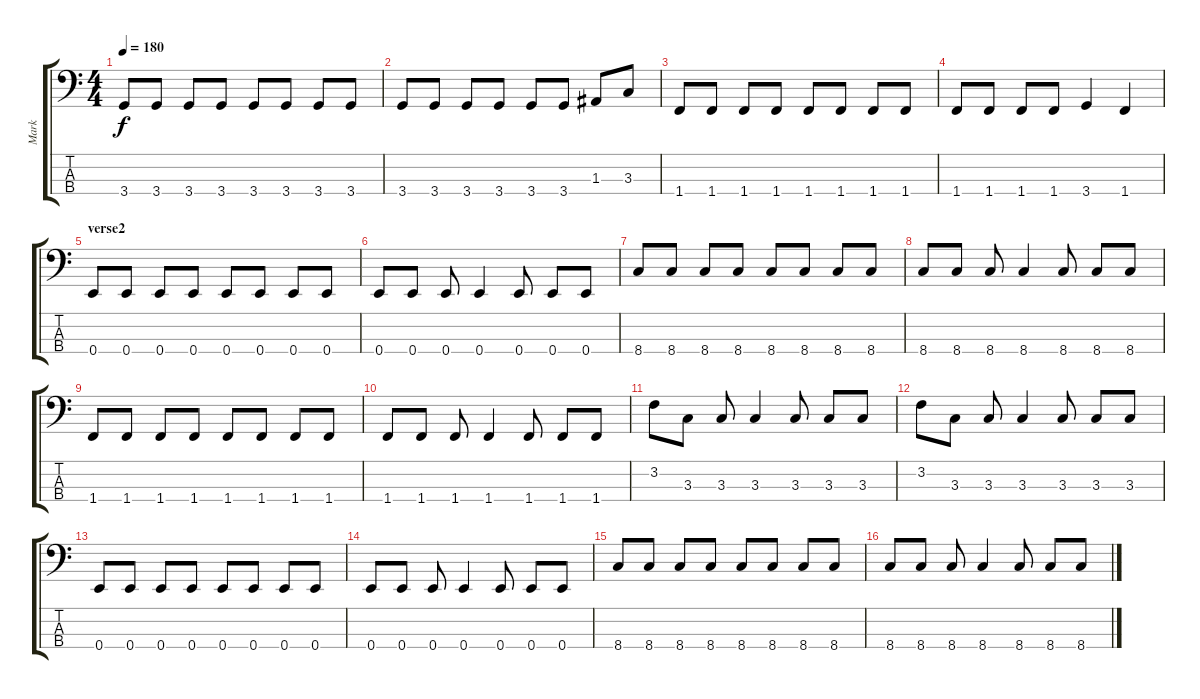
\track ("Mark" "Mark") {instrument electricbassfinger}
\staff {score tabs}
\tuning (G2 D2 A1 E1) {hide}
\ts (4 4)
\tempo 180
\clef f4
\ks c
3.4.8{dy f} 3.4.8 3.4.8 3.4.8 3.4.8 3.4.8 3.4.8 3.4.8 |
3.4.8 3.4.8 3.4.8 3.4.8 3.4.8 3.4.8 1.3.8 3.3.8 |
1.4.8 1.4.8 1.4.8 1.4.8 1.4.8 1.4.8 1.4.8 1.4.8 |
1.4.8 1.4.8 1.4.8 1.4.8 3.4.4 1.4.4 |
\section ("" "verse2")
0.4.8 0.4.8 0.4.8 0.4.8 0.4.8 0.4.8 0.4.8 0.4.8 |
0.4.8 0.4.8 0.4.8 0.4.4 0.4.8 0.4.8 0.4.8 |
8.4.8 8.4.8 8.4.8 8.4.8 8.4.8 8.4.8 8.4.8 8.4.8 |
8.4.8 8.4.8 8.4.8 8.4.4 8.4.8 8.4.8 8.4.8 |
1.4.8 1.4.8 1.4.8 1.4.8 1.4.8 1.4.8 1.4.8 1.4.8 |
1.4.8 1.4.8 1.4.8 1.4.4 1.4.8 1.4.8 1.4.8 |
3.2.8 3.3.8 3.3.8 3.3.4 3.3.8 3.3.8 3.3.8 |
3.2.8 3.3.8 3.3.8 3.3.4 3.3.8 3.3.8 3.3.8 |
0.4.8 0.4.8 0.4.8 0.4.8 0.4.8 0.4.8 0.4.8 0.4.8 |
0.4.8 0.4.8 0.4.8 0.4.4 0.4.8 0.4.8 0.4.8 |
8.4.8 8.4.8 8.4.8 8.4.8 8.4.8 8.4.8 8.4.8 8.4.8 |
8.4.8 8.4.8 8.4.8 8.4.4 8.4.8 8.4.8 8.4.8
